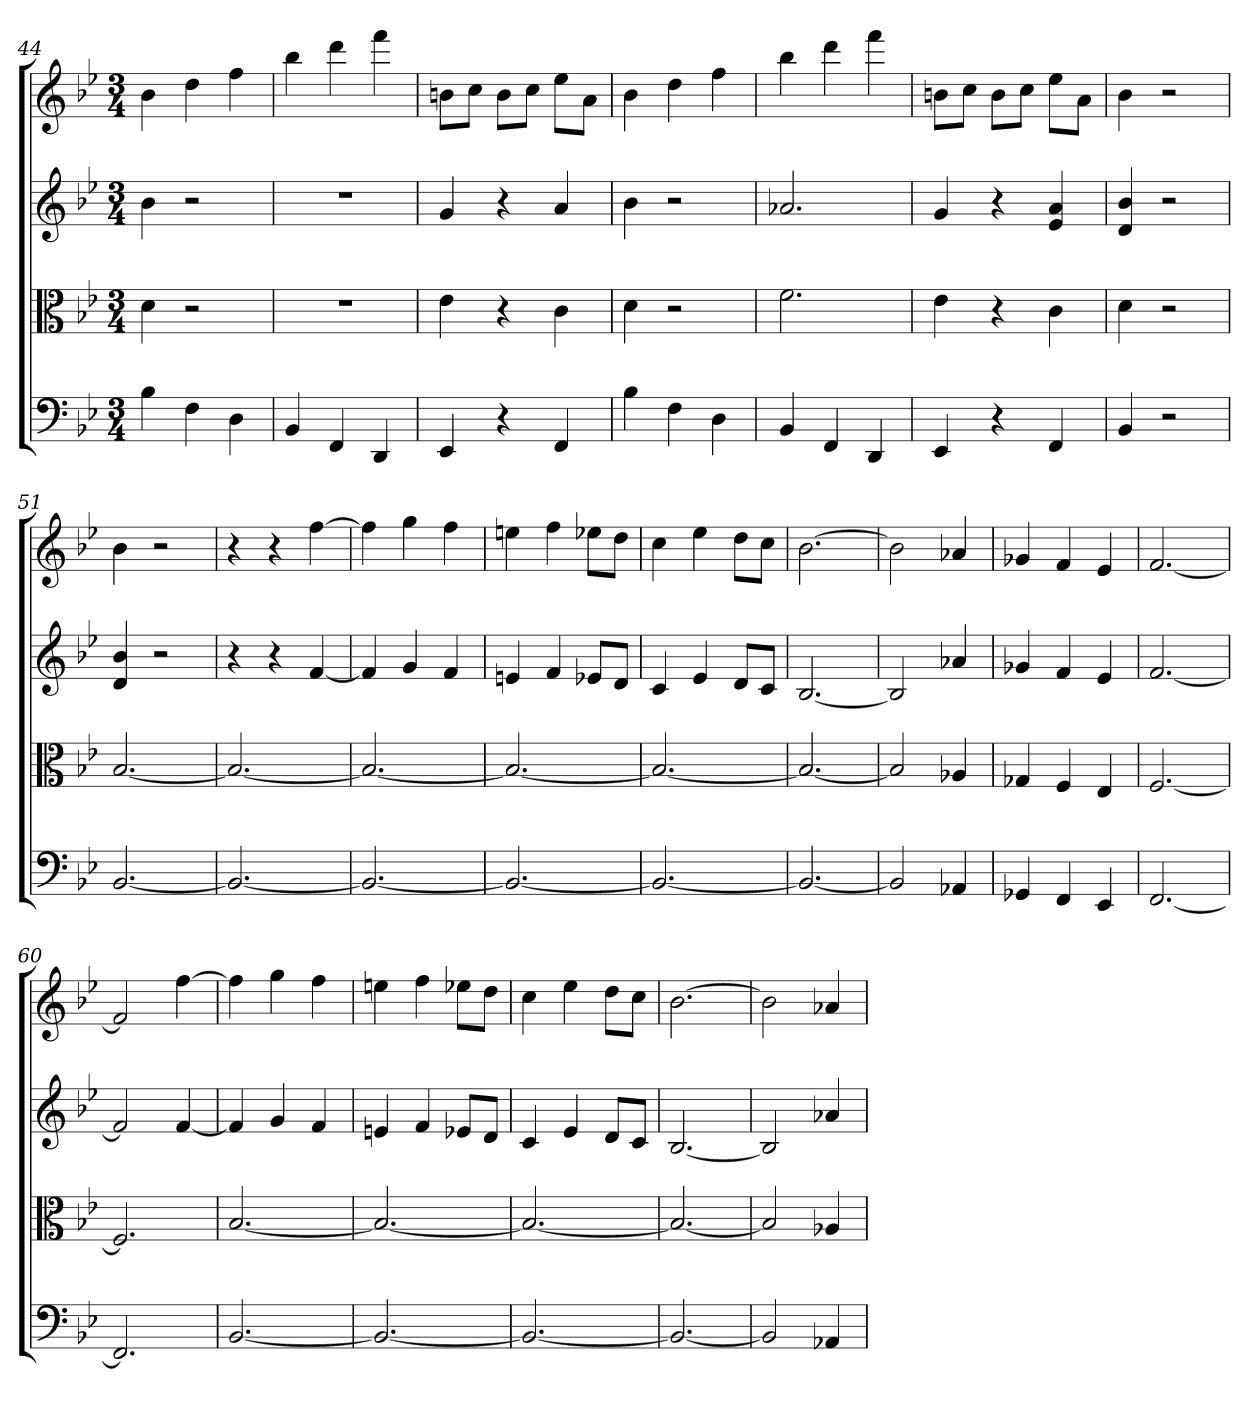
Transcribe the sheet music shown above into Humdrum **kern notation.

**kern	**kern	**kern	**kern
*part4	*part3	*part2	*part1
*staff4	*staff3	*staff2	*staff1
*clefF4	*clefC3	*	*
*k[b-e-]	*k[b-e-]	*k[b-e-]	*k[b-e-]
*B-:	*B-:	*B-:	*B-:
*M3/4	*M3/4	*M3/4	*M3/4
=44	=44	=44	=44
4B-	4d	4b-	4b-
4F	2r	2r	4dd
4D	.	.	4ff
=45	=45	=45	=45
4BB-	2.r	2.r	4bb-
4FF	.	.	4ddd
4DD	.	.	4fff
=46	=46	=46	=46
4EE-	4e-	4g	8bnL
.	.	.	8ccJ
4r	4r	4r	8bL
.	.	.	8ccJ
4FF	4c	4a	8ee-L
.	.	.	8aJ
=47	=47	=47	=47
4B-	4d	4b-	4b-
4F	2r	2r	4dd
4D	.	.	4ff
=48	=48	=48	=48
4BB-	2.f	2.a-X	4bb-
4FF	.	.	4ddd
4DD	.	.	4fff
=49	=49	=49	=49
4EE-	4e-	4g	8bnL
.	.	.	8ccJ
4r	4r	4r	8bL
.	.	.	8ccJ
4FF	4c	4e- 4a	8ee-L
.	.	.	8aJ
=50	=50	=50	=50
4BB-	4d	4d 4b-	4b-
2r	2r	2r	2r
=51	=51	=51	=51
[2.BB-	[2.B-	4d 4b-	4b-
.	.	2r	2r
=52	=52	=52	=52
2.BB-_	2.B-_	4r	4r
.	.	4r	4r
.	.	[4f	[4ff
=53	=53	=53	=53
2.BB-_	2.B-_	4f]	4ff]
.	.	4g	4gg
.	.	4f	4ff
=54	=54	=54	=54
2.BB-_	2.B-_	4en	4een
.	.	4f	4ff
.	.	8e-XL	8ee-XL
.	.	8dJ	8ddJ
=55	=55	=55	=55
2.BB-_	2.B-_	4c	4cc
.	.	4e-	4ee-
.	.	8dL	8ddL
.	.	8cJ	8ccJ
=56	=56	=56	=56
2.BB-_	2.B-_	[2.B-	[2.b-
=57	=57	=57	=57
2BB-]	2B-]	2B-]	2b-]
4AA-X	4A-X	4a-X	4a-X
=58	=58	=58	=58
4GG-X	4G-X	4g-X	4g-X
4FF	4F	4f	4f
4EE-	4E-	4e-	4e-
=59	=59	=59	=59
[2.FF	[2.F	[2.f	[2.f
=60	=60	=60	=60
2.FF]	2.F]	2f]	2f]
.	.	[4f	[4ff
=61	=61	=61	=61
[2.BB-	[2.B-	4f]	4ff]
.	.	4g	4gg
.	.	4f	4ff
=62	=62	=62	=62
2.BB-_	2.B-_	4en	4een
.	.	4f	4ff
.	.	8e-XL	8ee-XL
.	.	8dJ	8ddJ
=63	=63	=63	=63
2.BB-_	2.B-_	4c	4cc
.	.	4e-	4ee-
.	.	8dL	8ddL
.	.	8cJ	8ccJ
=64	=64	=64	=64
2.BB-_	2.B-_	[2.B-	[2.b-
=65	=65	=65	=65
2BB-]	2B-]	2B-]	2b-]
4AA-X	4A-X	4a-X	4a-X
=	=	=	=
*-	*-	*-	*-
